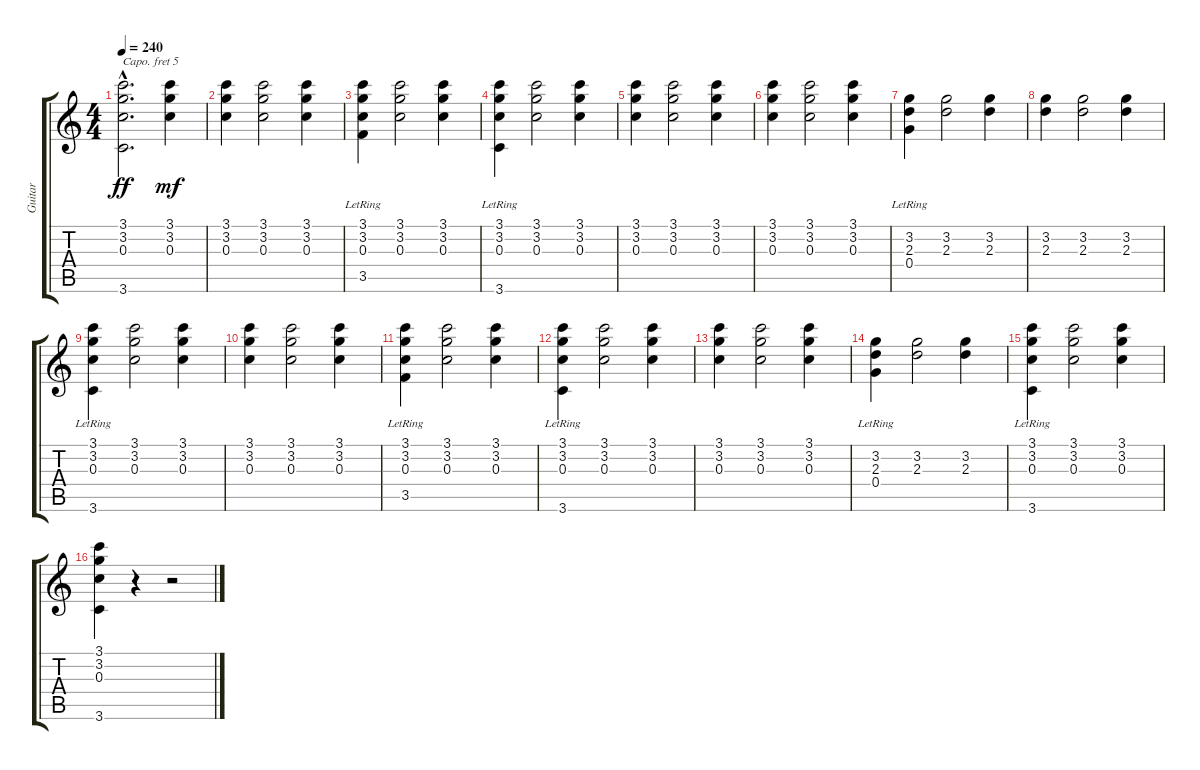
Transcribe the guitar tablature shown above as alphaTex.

\track ("Guitar" "Guitar") {instrument acousticguitarnylon}
\staff {score tabs}
\capo 5
\tuning (E4 B3 G3 D3 A2 E2) {hide}
\ts (4 4)
\tempo 240
\clef g2
\ks c
(3.1{hac} 3.2{hac} 0.3{hac} 3.6{hac}).2{d dy ff instrument acousticguitarnylon} (3.1 3.2 0.3).4{dy mf} |
(3.1 3.2 0.3).4 (3.1 3.2 0.3).2 (3.1 3.2 0.3).4 |
(3.1{lr} 3.2{lr} 0.3{lr} 3.5{lr}).4 (3.1 3.2 0.3).2 (3.1 3.2 0.3).4 |
(3.1{lr} 3.2{lr} 0.3{lr} 3.6{lr}).4 (3.1 3.2 0.3).2 (3.1 3.2 0.3).4 |
(3.1 3.2 0.3).4 (3.1 3.2 0.3).2 (3.1 3.2 0.3).4 |
(3.1 3.2 0.3).4 (3.1 3.2 0.3).2 (3.1 3.2 0.3).4 |
(3.2{lr} 2.3{lr} 0.4{lr}).4 (3.2 2.3).2 (3.2 2.3).4 |
(3.2 2.3).4 (3.2 2.3).2 (3.2 2.3).4 |
(3.1{lr} 3.2{lr} 0.3{lr} 3.6{lr}).4 (3.1 3.2 0.3).2 (3.1 3.2 0.3).4 |
(3.1 3.2 0.3).4 (3.1 3.2 0.3).2 (3.1 3.2 0.3).4 |
(3.1{lr} 3.2{lr} 0.3{lr} 3.5{lr}).4 (3.1 3.2 0.3).2 (3.1 3.2 0.3).4 |
(3.1{lr} 3.2{lr} 0.3{lr} 3.6{lr}).4 (3.1 3.2 0.3).2 (3.1 3.2 0.3).4 |
(3.1 3.2 0.3).4 (3.1 3.2 0.3).2 (3.1 3.2 0.3).4 |
(3.2{lr} 2.3{lr} 0.4{lr}).4 (3.2 2.3).2 (3.2 2.3).4 |
(3.1{lr} 3.2{lr} 0.3{lr} 3.6{lr}).4 (3.1 3.2 0.3).2 (3.1 3.2 0.3).4 |
(3.1 3.2 0.3 3.6).4 r.4 r.2
